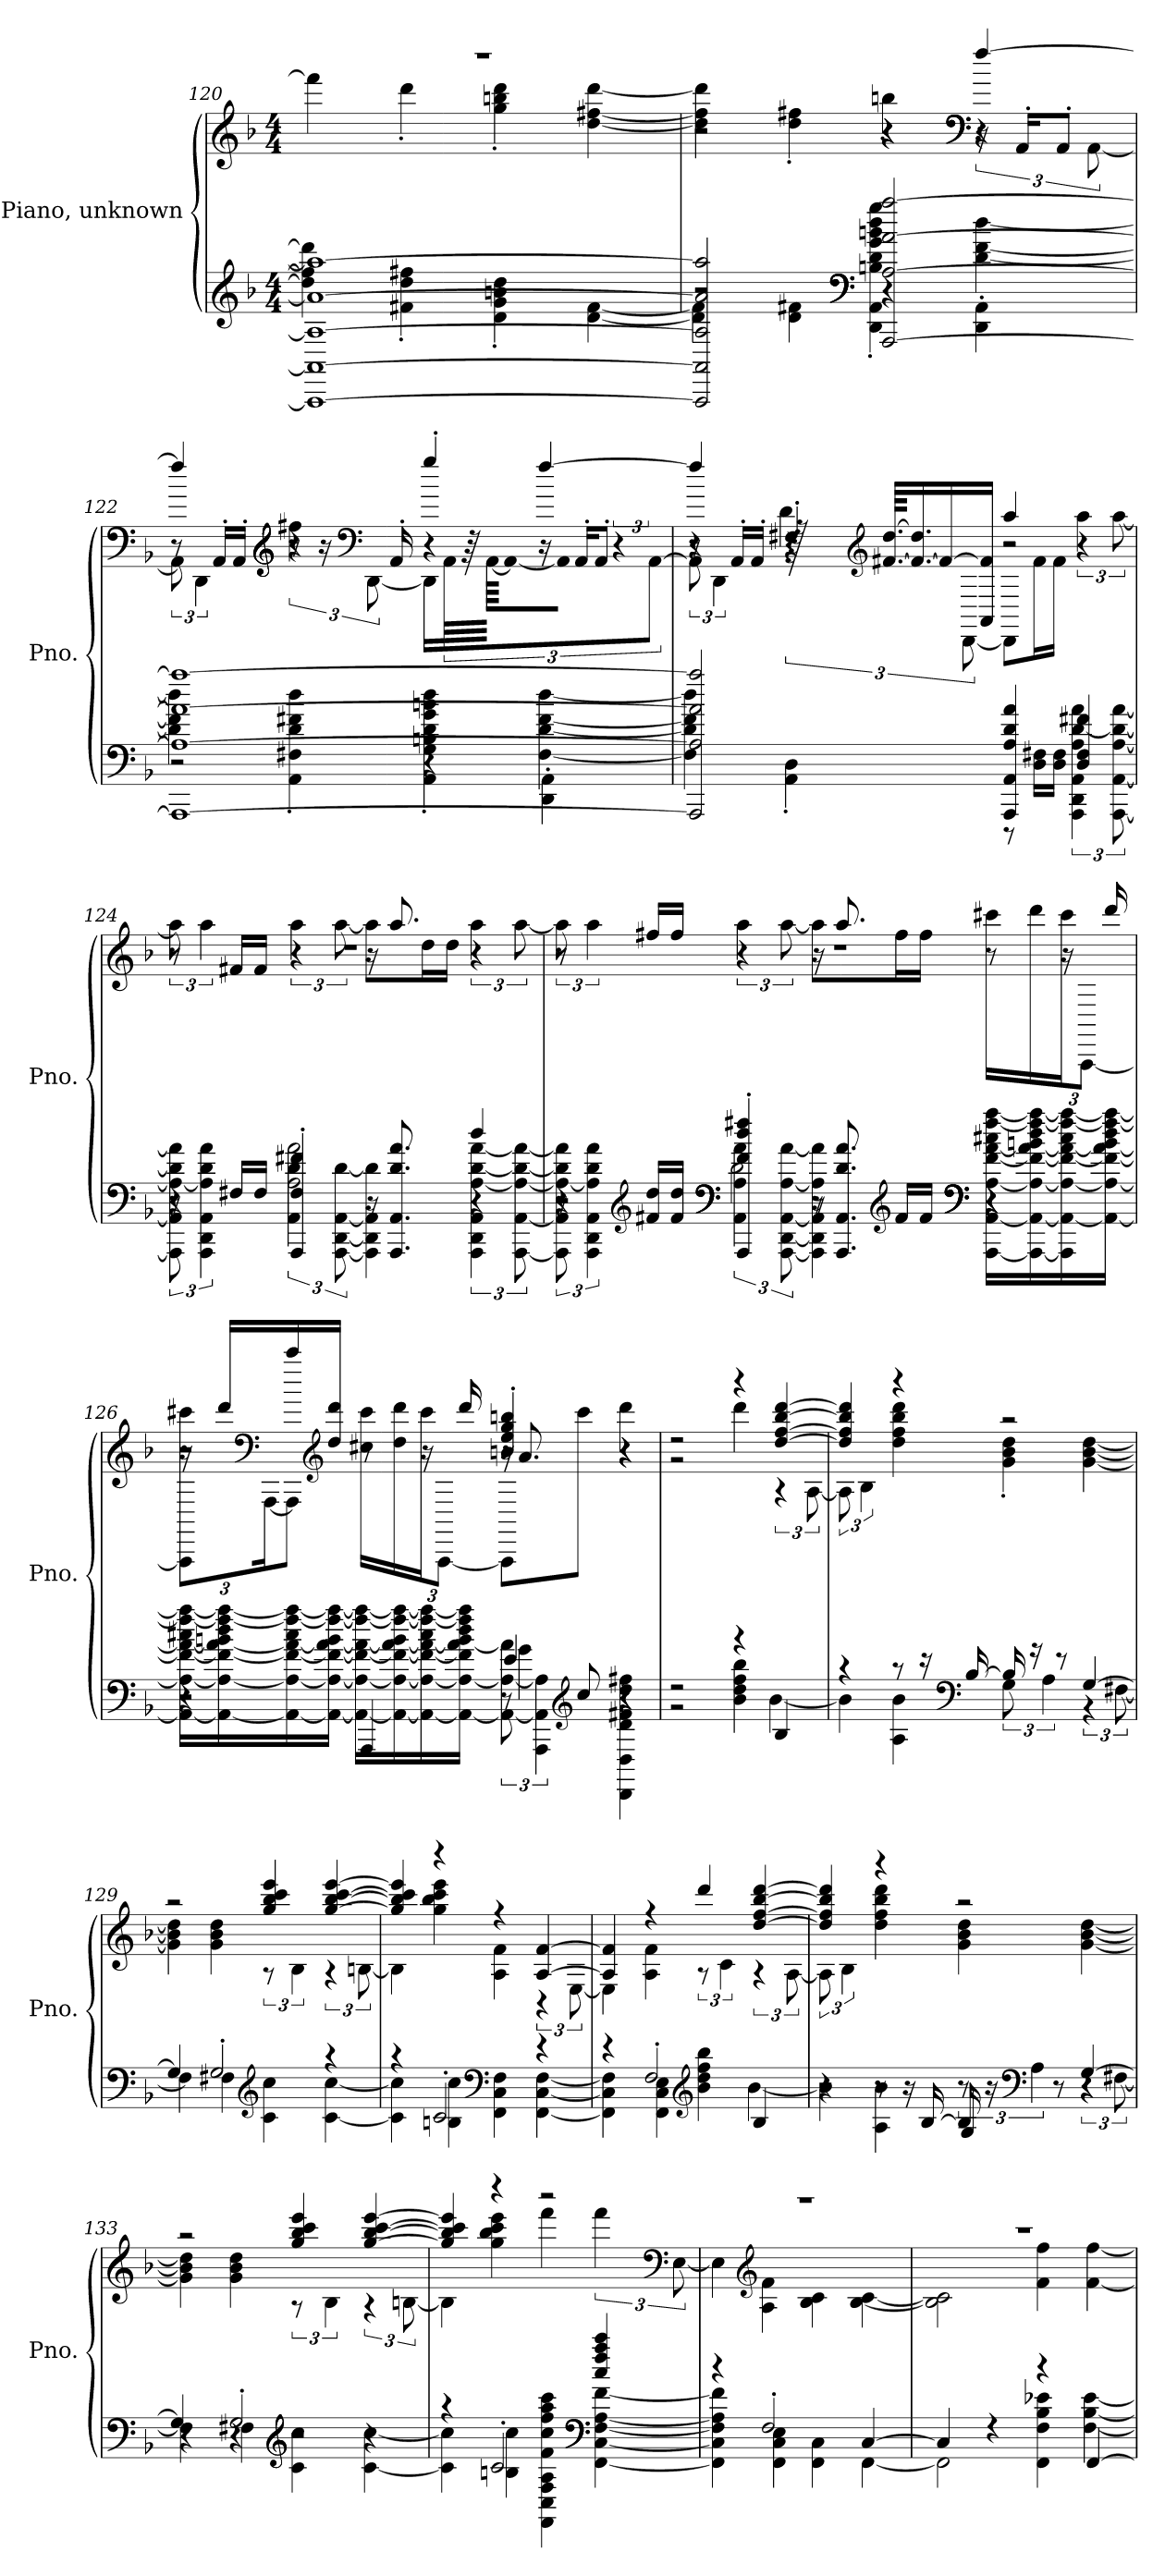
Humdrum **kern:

**kern	**kern
*part1	*part1
*staff2	*staff1
*I"Piano, unknown	*
*I'Pno.	*
*clefG2	*clefG2
*k[b-]	*k[b-]
*M4/4	*M4/4
=120	=120
*^	*^
1AAA_ 1AA_ 1A_ 1a_ 1aa_	4dd\] 4ff#\] 4ddd\]	1r	4fff#\]
.	4f#X\' 4dd\' 4ff#X\'	.	4ddd'\
.	4d\' 4g\' 4bn\' 4dd\'	.	4gg\' 4bbn\' 4ddd\'
.	[4d\ [4f#\	.	[4dd\ [4ff#X\ [4ddd\
=121	=121	=121	=121
*	*^	*	*^
2AAA/] 2AA/] 2A/] 2a/] 2aa/]	4d\] 4f#\]	2r	2r	4dd\] 4ff#\] 4ddd\]	2r
.	4d\ 4f#X\	.	.	4dd\' 4ff#X\'	.
*clefF4	*	*	*	*	*
[2AAA/ [2A/ [2a/ [2aa/	4DD\' 4AA\' 4Bn\' 4d\' 4g\' 4bn\' 4dd\' 4gg\'	4r	4r	4bbn'\	4r
*	*	*	*clefF4	*	*
.	[4d\ [4f#\ [4dd\	4DD\' 4AA\'	[4ff#/	6r	16r
.	.	.	.	.	16AA'/KL
.	.	.	.	.	8AA'/J
.	.	.	.	[12AA\	.
!!LO:PB:g=z	!!	!!
=122	=122	=122	=122	=122	=122
1AAA_ 1A_ 1a_ 1aa_	4d\] 4f#\] 4dd\]	2r	4ff#/]	12AA\]	8r
.	.	.	.	6DD\	.
.	.	.	.	.	16AA'/LL
.	.	.	.	.	16AA'/JJ
*	*	*	*clefG2	*	*
.	4AA\' 4F#X\' 4d\' 4f#X\' 4dd\'	.	4r	6ff#X\	8r
.	.	.	.	.	16r
*	*	*	*clefF4	*	*
.	.	.	.	[12DD\	.
.	.	.	.	.	16AA'/
.	4AA\' 4G\' 4Bn\' 4d\' 4g\' 4bn\' 4dd\'	4r	4r	16DD\LL]	4gg'/
.	.	.	.	96AA\JJkk	.
.	.	.	.	96r	.
.	.	.	.	[96AA\KLLL	.
.	.	.	.	32AA\JJ_	.
.	.	.	.	8AA\J]	.
.	[4F#\ [4d\ [4f#\ [4dd\	4DD\' 4AA\'	[4ff#/	6r	16r
.	.	.	.	.	16AA'/KL
.	.	.	.	.	8AA'/J
.	.	.	.	[12AA\	.
*	*v	*v	*	*	*
!!LO:LB:g=z
=123	=123	=123	=123	=123
*	*	*	*	*^
2AAA/] 2A/] 2a/] 2aa/]	4F#\] 4d\] 4f#\] 4dd\]	4ff#/]	12AA\]	8r	4r
.	.	.	6DD\	.	.
.	.	.	.	16AA'/LL	.
.	.	.	.	16AA'/JJ	.
.	4AA\' 4D\'	4F#X'/	6r	128r	4d\
*	*	*clefG2	*	*	*
.	.	.	.	[64.f#X/ [64.dd/KKLL	.
.	.	.	.	16.f#/_ 16.dd/]	.
.	.	.	.	16f#/_	.
.	.	.	[12DD\	.	.
.	.	.	.	16AA/ 16f#/]JJ	.
4AAA/ 4AA/ 4A/ 4d/ 4a/	8r	2r	8DD\L]	4aa/	2r
.	16D\ 16F#X\LL	.	16f#\L	.	.
.	16D\ 16F#\JJ	.	16f#\JJ	.	.
4D/ 4F#/ 4f#X/	6AAA\ 6DD\ 6AA\ 6A\ [6d\ 6a\	.	6aa\	4r	.
.	[12AAA\ [12AA\ [12A\ 12d\_ [12a\	.	[12aa\	.	.
*	*	*	*	*v	*v
=124	=124	=124	=124	=124
*	*^	*	*	*
8r	12AAA\] 12AA\] 12A\_ 12d\] 12a\]	4r	1r	12aa\]	8r
.	6AAA\ 6DD\ 6AA\ 6A\] 6d\ 6a\	.	.	6aa\	.
16F#X/LL	.	.	.	.	16f#X/LL
16F#/JJ	.	.	.	.	16f#/JJ
4AAA/' 4F#/' 4f#X/'	6AA\ 6d\	2A\ 2a\	.	6aa\	4r
.	[12AAA\ [12DD\ [12AA\ [12d\	.	.	[12aa\	.
16r	4AAA\] 4DD\] 4AA\] 4d\]	.	.	8aa\L]	16r
8.AAA/ 8.AA/ 8.d/ 8.a/	.	.	.	.	8.aa/
.	.	.	.	16dd\L	.
.	.	.	.	16dd\JJ	.
4dd/	6AAA\ 6DD\ 6AA\ [6A\ [6d\ [6a\	4r	.	6aa\	4r
.	[12AAA\ [12AA\ 12A\_ 12d\_ 12a\_	.	.	[12aa\	.
!!LO:LB:g=z	!!	!!
=125	=125	=125	=125	=125	=125
*	*	*^	*	*	*
8r	12AAA\] 12AA\] 12A\_ 12d\] 12a\]	2r	4r	1r	12aa\]	8r
.	6AAA\ 6DD\ 6AA\ 6A\] 6d\ 6a\	.	.	.	6aa\	.
*clefG2	*	*	*	*	*	*
16f#X/ 16dd/LL	.	.	.	.	.	16ff#X/LL
16f#/ 16dd/JJ	.	.	.	.	.	16ff#/JJ
*clefF4	*	*	*	*	*	*
4AAA/' 4f#/' 4dd/' 4ff#X/'	6AA\ 6A\ 6a\	.	2d\	.	6aa\	4r
.	[12AAA\ [12DD\ [12AA\ [12A\ [12a\	.	.	.	[12aa\	.
8r	4AAA\] 4DD\] 4AA\] 4A\] 4a\]	16r	.	.	8aa\L]	16r
.	.	8.AAA/ 8.AA/ 8.d/ 8.a/	.	.	.	8.aa/
*clefG2	*	*	*	*	*	*
16f#/LL	.	.	.	.	16ff#\L	.
16f#/JJ	.	.	.	.	16ff#\JJ	.
*clefF4	*	*	*	*	*	*
4r	[16AAA\ [16AA\ [16A\ [16f#\ [16a\ 16cc#X\ [16ff#\ [16aa\LL	4r	4r	.	16ccc#X\LL	8r
.	16AAA\_ 16AA\_ 16A\_ 16f#\_ 16a\_ 16bn\ 16dd\ 16ff#\_ 16aa\_	.	.	.	16ddd\	.
*	*	*	*	*	*Xbrackettup	*
.	16AAA\] 16AA\_ 16A\_ 16f#\_ 16a\_ 16cc#\ 16ff#\_ 16aa\_	.	.	.	24ccc#\J	16r
.	.	.	.	.	[12AAA\J	.
.	16AA\_ 16A\_ 16f#\_ 16a\_ 16b\ 16dd\ 16ff#\_ 16aa\_JJ	.	.	.	.	16ddd/
!!LO:LB:g=z	!!	!!
=126	=126	=126	=126	=126	=126	=126
4r	16AA\_ 16A\_ 16f#\_ 16a\_ 16cc#X\ 16ff#\_ 16aa\_LL	2r	2r	2r	12AAA\] 12ccc#X\L	16r
.	16AA\_ 16A\_ 16f#\_ 16a\_ 16bn\ 16dd\ 16ff#\_ 16aa\_	.	.	.	.	16ddd/LL
*	*	*	*	*clefF4	*	*
.	.	.	.	.	[24AAA\K	.
.	16AA\_ 16A\_ 16f#\_ 16a\_ 16cc#\ 16ff#\_ 16aa\_	.	.	.	8AAA\J]	16ccc#/
*	*	*	*	*clefG2	*	*
.	16AA\_ 16A\_ 16f#\_ 16a\_ 16b\ 16ff#\_ 16aa\_JJ	.	.	.	.	16dd/ 16ddd/JJ
4AAA/	16AA\_ 16A\_ 16f#\_ 16a\_ 16ff#\_ 16aa\_LL	.	.	.	16cc#X\ 16ccc#\LL	8r
.	16AA\_ 16A\_ 16f#\_ 16a\_ 16b\ 16ff#\_ 16aa\_	.	.	.	16dd\ 16ddd\	.
.	16AA\_ 16A\_ 16f#\_ 16a\_ 16cc#\ 16ff#\_ 16aa\_	.	.	.	24ccc#\J	16r
.	.	.	.	.	[12AAA\J	.
.	16AA\_ 16A\_ 16f#\] 16a\_ 16b\ 16dd\ 16ff#\] 16aa\]JJ	.	.	.	.	16ddd/
8r	12AA\_ 12A\_ 12a\]	4e/	4g\	16r	8AAA\L]	4bn/' 4ee/' 4gg/' 4bbn/'
.	.	.	.	8.a/	.	.
.	6AAA\ 6AA\] 6A\]	.	.	.	.	.
*clefG2	*	*	*	*	*	*
8cc#/	.	.	.	.	8ccc#\J	.
4r	4DD\ 4D\ 4d\ 4f#X\ 4dd\ 4ff#X\	4r	4r	4r	4ddd\	4r
*	*v	*v	*v	*	*	*
*	*	*	*v	*v
=127	=127	=127	=127
2r	2r	2r	2r
4r	4b-\ 4dd\ 4ff\ 4bb-\	4r	4ddd\
*	*	*	*brackettup
4B-/	[4b-\	[4dd/ [4ff/ [4bb-/ [4ddd/	6r
.	.	.	[12A\
!!LO:LB:g=z	!!
=128	=128	=128	=128
4r	4b-\]	4dd/] 4ff/] 4bb-/] 4ddd/]	12A\]
.	.	.	6B-\
8r	4A\ 4b-\	4r	4dd\ 4ff\ 4bb-\ 4ddd\
16r	.	.	.
*clefF4	*	*	*
[16B-/	.	.	.
16B-/]	12G\	2r	4g\' 4b-\' 4dd\'
16r	.	.	.
.	6A\	.	.
8r	.	.	.
[4G/	6r	.	[4g\ [4b-\ [4dd\
.	[12F#X\	.	.
=129	=129	=129	=129
4G/]	4F#\]	2r	4g\] 4b-\] 4dd\]
2G'/	4F#X\	.	4g\ 4b-\ 4dd\
*clefG2	*	*	*
.	4c\ 4cc\	4gg/ 4bb-/ 4ccc/ 4eee/	12r
.	.	.	6B-\
4r	[4c\ [4cc\	[4gg/ [4bb-/ [4ccc/ [4eee/	6r
.	.	.	[12Bn\
=130	=130	=130	=130
4r	4c\] 4cc\]	4gg/] 4bb-/] 4ccc/] 4eee/]	4B\]
2c'/	4Bn\ 4cc\	4r	4gg\ 4bb-\ 4ccc\ 4eee\
*clefF4	*	*	*
.	4FF\ 4C\ 4F\	4r	4A\ 4f\
4r	[4FF\ [4C\ [4F\	[4A/ [4f/	6r
.	.	.	[12E\
!!LO:LB:g=z	!!
=131	=131	=131	=131
4r	4FF\] 4C\] 4F\]	4A/] 4f/]	4E\]
2F'/	4FF\ 4C\ 4E\	4r	4A\ 4f\
*clefG2	*	*	*
.	4b-\ 4dd\ 4ff\ 4bb-\	4ddd/	12r
.	.	.	6c\
4B-/	[4b-\	[4dd/ [4ff/ [4bb-/ [4ddd/	6r
.	.	.	[12A\
=132	=132	=132	=132
*	*^	*	*
4r	4b-\]	2r	4dd/] 4ff/] 4bb-/] 4ddd/]	12A\]
.	.	.	.	6B-\
8r	4A\ 4b-\	.	4r	4dd\ 4ff\ 4bb-\ 4ddd\
16r	.	.	.	.
[16B-/	.	.	.	.
16B-/]	12r	4G/	2r	4g\ 4b-\ 4dd\
16r	.	.	.	.
*clefF4	*	*	*	*
.	6A\	.	.	.
8r	.	.	.	.
4r	6r	[4G/	.	[4g\ [4b-\ [4dd\
.	[12F#X\	.	.	.
=133	=133	=133	=133	=133
4r	4F#\]	4G/]	2r	4g\] 4b-\] 4dd\]
2G'/	4F#X\	4r	.	4g\ 4b-\ 4dd\
*clefG2	*	*	*	*
.	4c\ 4cc\	2r	4gg/ 4bb-/ 4ccc/ 4eee/	12r
.	.	.	.	6B-\
4r	[4c\ [4cc\	.	[4gg/ [4bb-/ [4ccc/ [4eee/	6r
.	.	.	.	[12Bn\
*	*v	*v	*	*
!!LO:PB:g=z	!!
=134	=134	=134	=134
4r	4c\] 4cc\]	4gg/] 4bb-/] 4ccc/] 4eee/]	4B\]
2c'/	4Bn\ 4cc\	4r	4gg\ 4bb-\ 4ccc\ 4eee\
.	4FF\ 4C\ 4F\ 4A\ 4f\ 4cc\ 4ff\ 4aa\ 4ccc\	2r	4fff\
*clefF4	*	*	*
4cc/ 4ff/ 4aa/ 4ccc/	[4FF\ [4C\ [4F\ [4A\ [4f\	.	6fff\
*	*	*clefF4	*
.	.	.	[12E\
=135	=135	=135	=135
4r	4FF\] 4C\] 4F\] 4A\] 4f\]	1r	4E\]
*	*	*clefG2	*
2F'/	4FF\ 4C\ 4E\	.	4A\ 4f\
.	4FF\ 4C\	.	4B-\ 4c\
[4C/	[4FF\	.	[4B-\ [4c\
=136	=136	=136	=136
4C/]	2FF\]	1r	2B-\] 2c\]
4r	.	.	.
4r	4FF\ 4F\ 4B-\ 4e-X\	.	4f\ 4ff\
[4FF/	[4F\ [4B-\ [4e-\	.	[4f\ [4ff\
*v	*v	*	*
*	*v	*v
=	=
*-	*-
